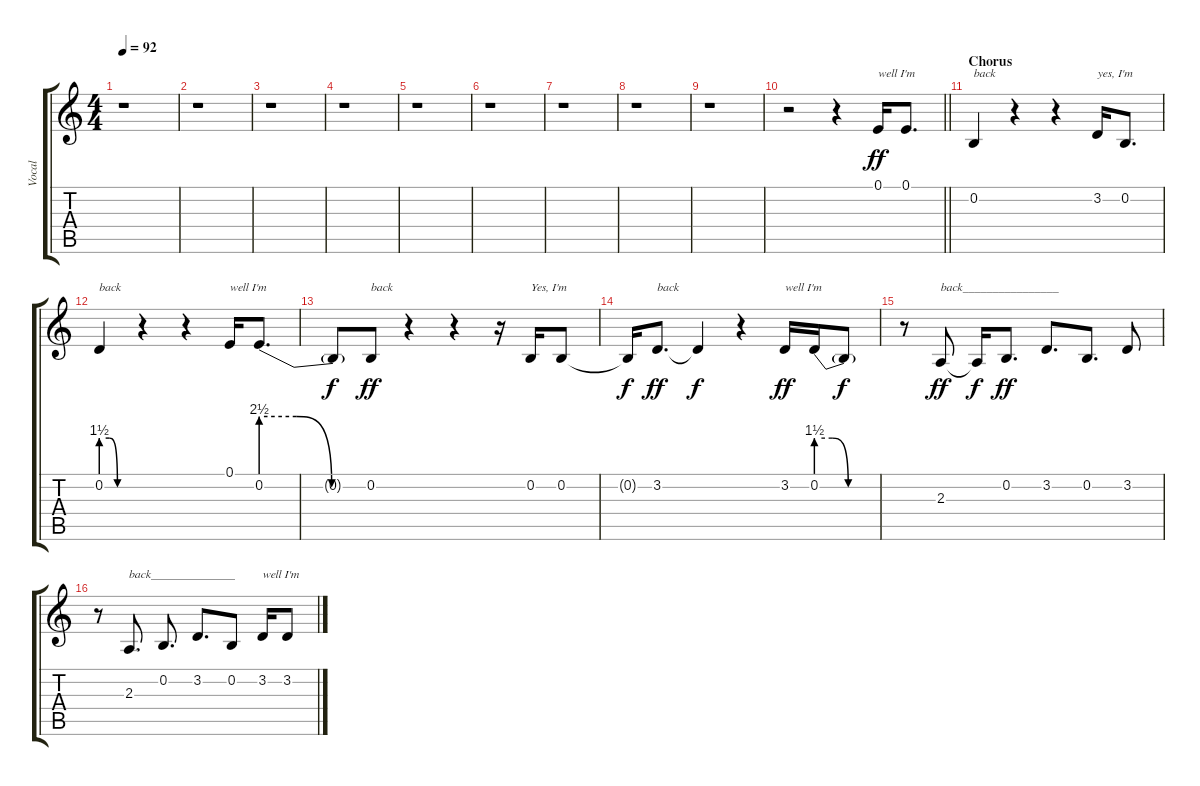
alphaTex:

\track ("Vocal" "Vocal") {instrument cello}
\staff {score tabs}
\tuning (E4 B3 G3 D3 A2 E2) {hide}
\ts (4 4)
\tempo 92
\clef g2
\ks c
r.1{dy ff} |
r.1 |
r.1 |
r.1 |
r.1 |
r.1 |
r.1 |
r.1 |
r.1 |
\barLineRight lightlight
r.2 r.4 0.1.16{txt "well I'm"} 0.1.8{d} |
\section ("" "Chorus")
0.2.4{txt "back"} r.4 r.4 3.2.16{txt "yes, I'm"} 0.2.8{d} |
0.2{be (custom 0 6 15 6 30 0 40 0 60 0)}.4{txt "back"} r.4 r.4 0.1.16{txt "well I'm"} 0.2{be (custom 0 10 20 10 40 0 60 0)}.8{d} |
0.2{t}.8{dy f} 0.2.8{txt "back" dy ff} r.4 r.4 r.16 0.2.16{txt "Yes, I'm"} 0.2.8 |
0.2{t}.16{dy f} 3.2.8{d txt "back" dy ff} 3.2{t}.4{dy f} r.4 3.2.16{txt "well I'm" dy ff} 0.2{be (custom 0 6 15 6 30 0 40 0 60 0)}.16 0.2{t}.8{dy f} |
r.8 2.3.8{txt "back________________" dy ff} 2.3{t}.16{dy f} 0.2.8{d dy ff} 3.2.8{d} 0.2.8{d} 3.2.8 |
r.8 2.3.8{d txt "back______________"} 0.2.8{d} 3.2.8{d} 0.2.8 3.2.16{txt "well I'm"} 3.2.8
